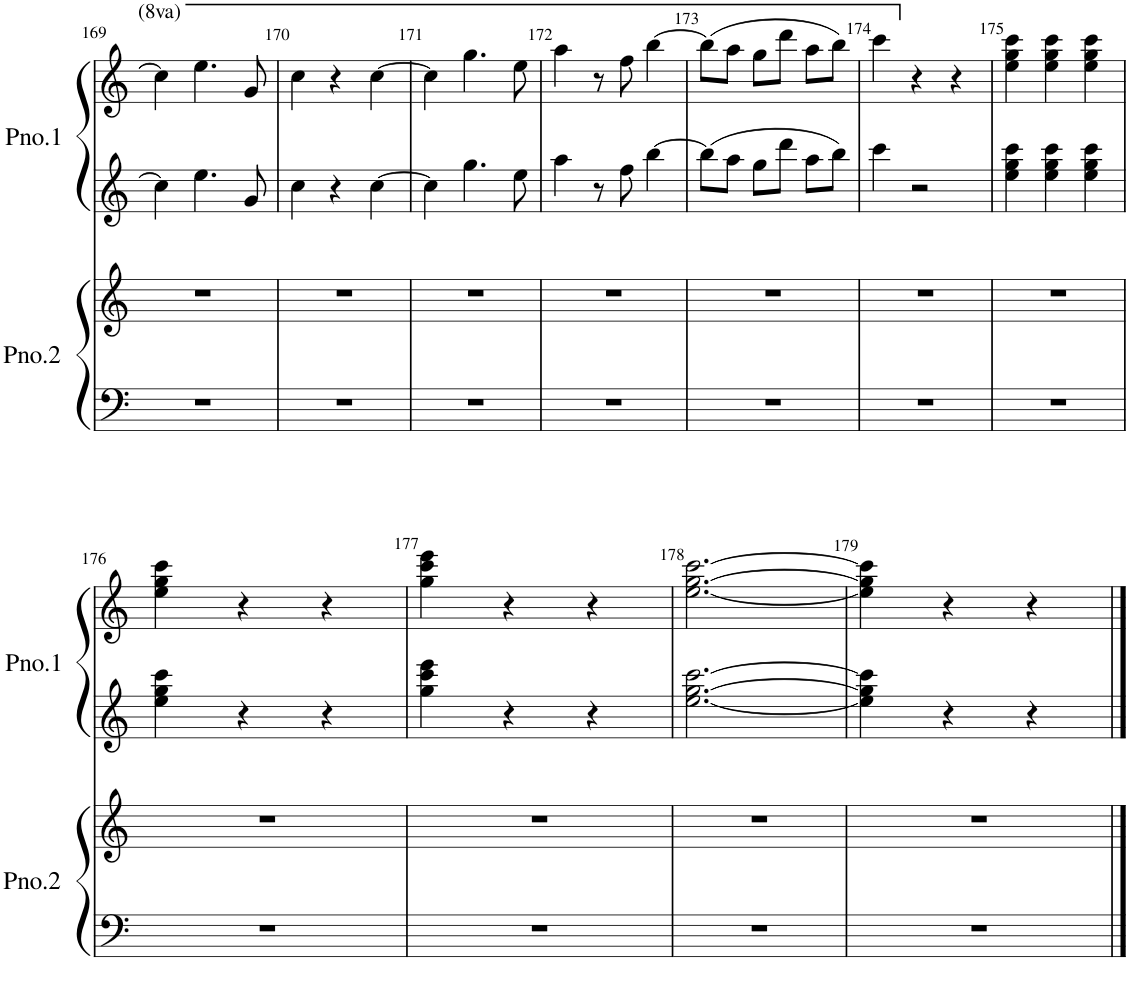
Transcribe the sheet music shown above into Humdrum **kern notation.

**kern	**kern	**kern	**kern
*part2	*part2	*part1	*part1
*staff4	*staff3	*staff2	*staff1
*I"Piano 2	*	*I"Piano 1	*
*I'Pno.2	*	*I'Pno.1	*
!!LO:PB:g=z
*clefF4	*clefG2	*clefG2	*clefG2
*k[]	*k[]	*k[]	*k[]
*M3/4	*M3/4	*M3/4	*M3/4
=169	=169	=169	=169
2.r	2.r	4cc\]	4ccc\]
.	.	4.ee\	4.eee\
.	.	8g/	8gg/
=170	=170	=170	=170
2.r	2.r	4cc\	4ccc\
.	.	4r	4r
.	.	[4cc\	[4ccc\
=171	=171	=171	=171
2.r	2.r	4cc\]	4ccc\]
.	.	4.gg\	4.ggg\
.	.	8ee\	8eee\
=172	=172	=172	=172
2.r	2.r	4aa\	4aaa\
.	.	8r	8r
.	.	8ff\	8fff\
.	.	[4bb\	[4bbb\
=173	=173	=173	=173
2.r	2.r	8bb\L]	(8bbb\L]
.	.	8aa\J	8aaa\J
.	.	8gg\L	8ggg\L
.	.	8ddd\J	8dddd\J
.	.	8aa\L	8aaa\L
.	.	8bb\J	8bbb\J)
=174	=174	=174	=174
2.r	2.r	4ccc\	4cccc\
.	.	2r	4r
.	.	.	4r
=175	=175	=175	=175
2.r	2.r	4ee\ 4gg\ 4ccc\	4ee\ 4gg\ 4ccc\
.	.	4ee\ 4gg\ 4ccc\	4ee\ 4gg\ 4ccc\
.	.	4ee\ 4gg\ 4ccc\	4ee\ 4gg\ 4ccc\
!!LO:LB:g=z
=176	=176	=176	=176
2.r	2.r	4ee\ 4gg\ 4ccc\	4ee\ 4gg\ 4ccc\
.	.	4r	4r
.	.	4r	4r
=177	=177	=177	=177
2.r	2.r	4gg\ 4ccc\ 4eee\	4gg\ 4ccc\ 4eee\
.	.	4r	4r
.	.	4r	4r
=178	=178	=178	=178
2.r	2.r	[2.ee\ [2.gg\ [2.ccc\	[2.ee\ [2.gg\ [2.ccc\
=179	=179	=179	=179
2.r	2.r	4ee\] 4gg\] 4ccc\]	4ee\] 4gg\] 4ccc\]
.	.	4r	4r
.	.	4r	4r
==	==	==	==
*-	*-	*-	*-
